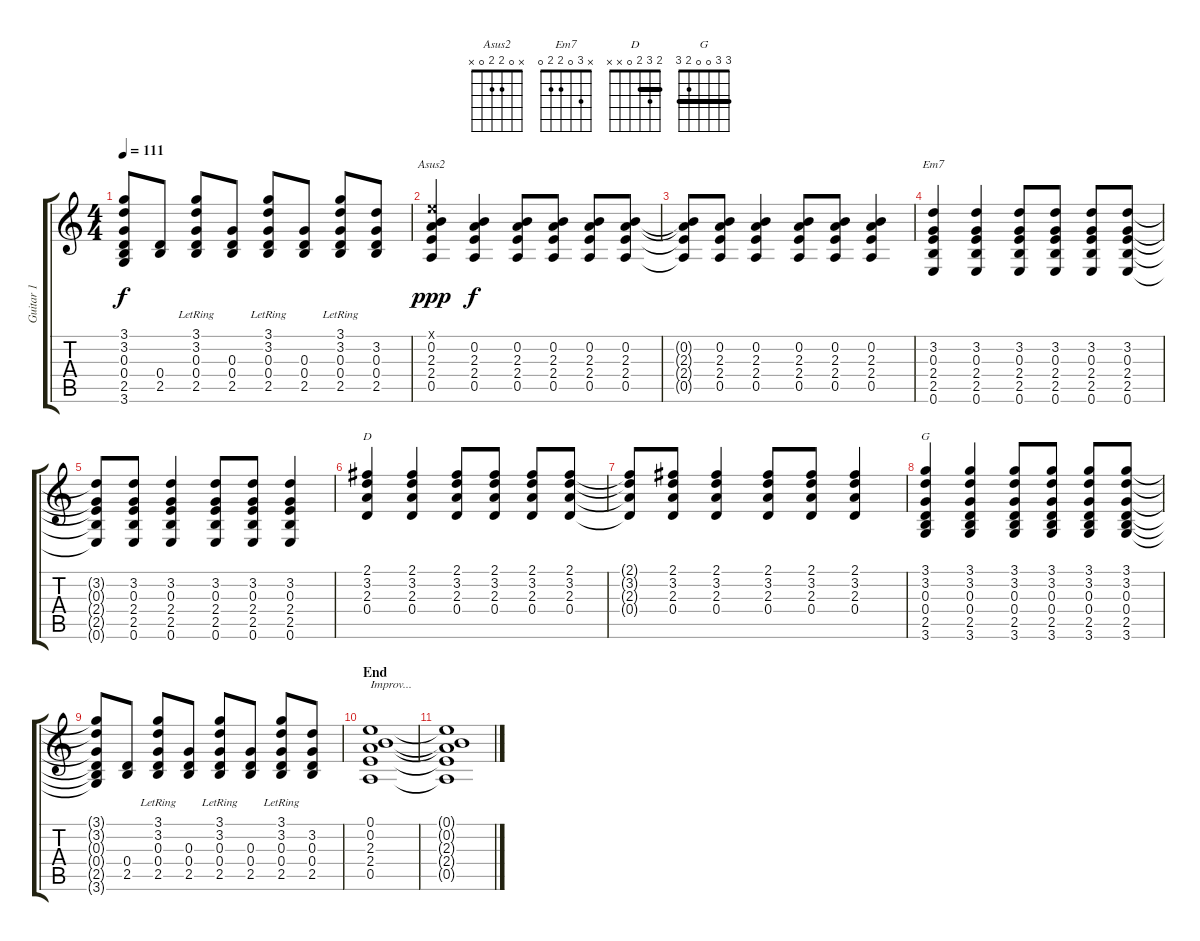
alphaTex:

\track ("Guitar 1" "Guitar 1") {instrument acousticguitarsteel}
\staff {score tabs}
\tuning (E4 B3 G3 D3 A2 E2) {hide}
\chord ("Asus2" x 0 2 2 0 x)
\chord ("Em7" x 3 0 2 2 0)
\chord ("D" 2 3 2 0 x x) {barre 2}
\chord ("G" 3 3 0 0 2 3) {barre 3}
\ts (4 4)
\tempo 111
\clef g2
\ks c
(3.1{t} 3.2{t} 0.3{t} 0.4{t} 2.5{t} 3.6{t}).8{dy f} (0.4 2.5).8 (3.1{lr} 3.2{lr} 0.3 0.4 2.5).8 (0.3 0.4 2.5).8 (3.1{lr} 3.2{lr} 0.3 0.4 2.5).8 (0.3 0.4 2.5).8 (3.1{lr} 3.2 0.3 0.4 2.5).8 (3.2 0.3 0.4 2.5).8 |
(0.1{x} 0.2 2.3 2.4 0.5).4{ch "Asus2" dy ppp} (0.2 2.3 2.4 0.5).4{dy f} (0.2 2.3 2.4 0.5).8 (0.2 2.3 2.4 0.5).8 (0.2 2.3 2.4 0.5).8 (0.2 2.3 2.4 0.5).8 |
(0.2{t} 2.3{t} 2.4{t} 0.5{t}).8 (0.2 2.3 2.4 0.5).8 (0.2 2.3 2.4 0.5).4 (0.2 2.3 2.4 0.5).8 (0.2 2.3 2.4 0.5).8 (0.2 2.3 2.4 0.5).4 |
(3.2 0.3 2.4 2.5 0.6).4{ch "Em7"} (3.2 0.3 2.4 2.5 0.6).4 (3.2 0.3 2.4 2.5 0.6).8 (3.2 0.3 2.4 2.5 0.6).8 (3.2 0.3 2.4 2.5 0.6).8 (3.2 0.3 2.4 2.5 0.6).8 |
(3.2{t} 0.3{t} 2.4{t} 2.5{t} 0.6{t}).8 (3.2 0.3 2.4 2.5 0.6).8 (3.2 0.3 2.4 2.5 0.6).4 (3.2 0.3 2.4 2.5 0.6).8 (3.2 0.3 2.4 2.5 0.6).8 (3.2 0.3 2.4 2.5 0.6).4 |
(2.1 3.2 2.3 0.4).4{ch "D"} (2.1 3.2 2.3 0.4).4 (2.1 3.2 2.3 0.4).8 (2.1 3.2 2.3 0.4).8 (2.1 3.2 2.3 0.4).8 (2.1 3.2 2.3 0.4).8 |
(2.1{t} 3.2{t} 2.3{t} 0.4{t}).8 (2.1 3.2 2.3 0.4).8 (2.1 3.2 2.3 0.4).4 (2.1 3.2 2.3 0.4).8 (2.1 3.2 2.3 0.4).8 (2.1 3.2 2.3 0.4).4 |
(3.1 3.2 0.3 0.4 2.5 3.6).4{ch "G"} (3.1 3.2 0.3 0.4 2.5 3.6).4 (3.1 3.2 0.3 0.4 2.5 3.6).8 (3.1 3.2 0.3 0.4 2.5 3.6).8 (3.1 3.2 0.3 0.4 2.5 3.6).8 (3.1 3.2 0.3 0.4 2.5 3.6).8 |
(3.1{t} 3.2{t} 0.3{t} 0.4{t} 2.5{t} 3.6{t}).8 (0.4 2.5).8 (3.1{lr} 3.2{lr} 0.3 0.4 2.5).8 (0.3 0.4 2.5).8 (3.1{lr} 3.2{lr} 0.3 0.4 2.5).8 (0.3 0.4 2.5).8 (3.1{lr} 3.2 0.3 0.4 2.5).8 (3.2 0.3 0.4 2.5).8 |
\section ("" "End")
(0.1 0.2 2.3 2.4 0.5).1{txt "Improv..."} |
(0.1{t} 0.2{t} 2.3{t} 2.4{t} 0.5{t}).1
